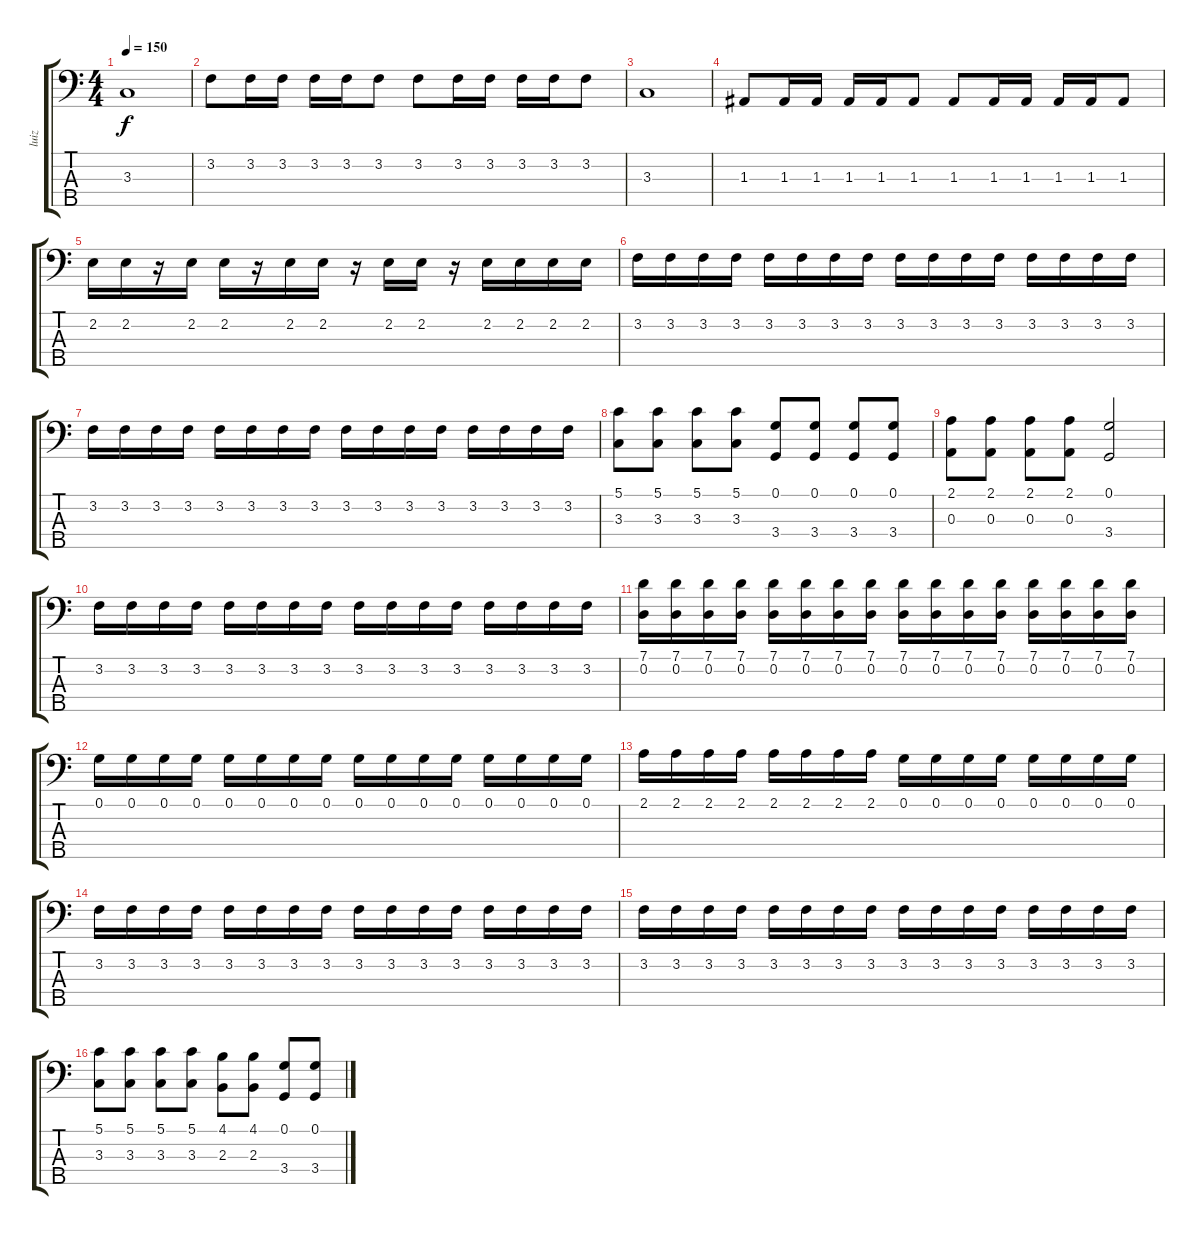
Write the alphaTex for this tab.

\track ("luiz" "luiz") {instrument fretlessbass}
\staff {score tabs}
\tuning (G2 D2 A1 E1 B0) {hide}
\ts (4 4)
\tempo 150
\clef f4
\ks c
3.3.1{dy f} |
3.2.8 3.2.16 3.2.16 3.2.16 3.2.16 3.2.8 3.2.8 3.2.16 3.2.16 3.2.16 3.2.16 3.2.8 |
3.3.1 |
1.3.8 1.3.16 1.3.16 1.3.16 1.3.16 1.3.8 1.3.8 1.3.16 1.3.16 1.3.16 1.3.16 1.3.8 |
2.2.16 2.2.16 r.16 2.2.16 2.2.16 r.16 2.2.16 2.2.16 r.16 2.2.16 2.2.16 r.16 2.2.16 2.2.16 2.2.16 2.2.16 |
3.2.16 3.2.16 3.2.16 3.2.16 3.2.16 3.2.16 3.2.16 3.2.16 3.2.16 3.2.16 3.2.16 3.2.16 3.2.16 3.2.16 3.2.16 3.2.16 |
3.2.16 3.2.16 3.2.16 3.2.16 3.2.16 3.2.16 3.2.16 3.2.16 3.2.16 3.2.16 3.2.16 3.2.16 3.2.16 3.2.16 3.2.16 3.2.16 |
(5.1 3.3).8 (5.1 3.3).8 (5.1 3.3).8 (5.1 3.3).8 (0.1 3.4).8 (0.1 3.4).8 (0.1 3.4).8 (0.1 3.4).8 |
(2.1 0.3).8 (2.1 0.3).8 (2.1 0.3).8 (2.1 0.3).8 (0.1 3.4).2 |
3.2.16 3.2.16 3.2.16 3.2.16 3.2.16 3.2.16 3.2.16 3.2.16 3.2.16 3.2.16 3.2.16 3.2.16 3.2.16 3.2.16 3.2.16 3.2.16 |
(7.1 0.2).16 (7.1 0.2).16 (7.1 0.2).16 (7.1 0.2).16 (7.1 0.2).16 (7.1 0.2).16 (7.1 0.2).16 (7.1 0.2).16 (7.1 0.2).16 (7.1 0.2).16 (7.1 0.2).16 (7.1 0.2).16 (7.1 0.2).16 (7.1 0.2).16 (7.1 0.2).16 (7.1 0.2).16 |
0.1.16 0.1.16 0.1.16 0.1.16 0.1.16 0.1.16 0.1.16 0.1.16 0.1.16 0.1.16 0.1.16 0.1.16 0.1.16 0.1.16 0.1.16 0.1.16 |
2.1.16 2.1.16 2.1.16 2.1.16 2.1.16 2.1.16 2.1.16 2.1.16 0.1.16 0.1.16 0.1.16 0.1.16 0.1.16 0.1.16 0.1.16 0.1.16 |
3.2.16 3.2.16 3.2.16 3.2.16 3.2.16 3.2.16 3.2.16 3.2.16 3.2.16 3.2.16 3.2.16 3.2.16 3.2.16 3.2.16 3.2.16 3.2.16 |
3.2.16 3.2.16 3.2.16 3.2.16 3.2.16 3.2.16 3.2.16 3.2.16 3.2.16 3.2.16 3.2.16 3.2.16 3.2.16 3.2.16 3.2.16 3.2.16 |
(5.1 3.3).8 (5.1 3.3).8 (5.1 3.3).8 (5.1 3.3).8 (4.1 2.3).8 (4.1 2.3).8 (0.1 3.4).8 (0.1 3.4).8
